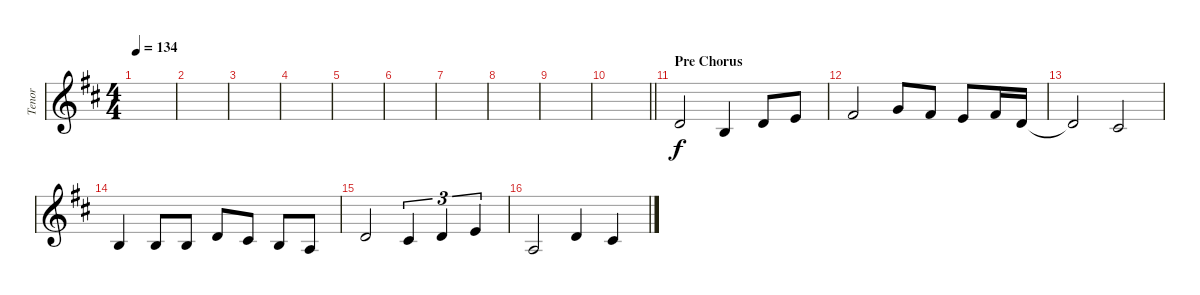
\track ("Tenor" "Tenor") {instrument tenorsax}
\staff {score}
\tuning (E4 B3 G3 D3 A2 E2) {hide}
\ts (4 4)
\tempo 134
\clef g2
\ks bminor
|
|
|
|
|
|
|
|
|
\barLineRight lightlight
|
\section ("" "Pre Chorus")
3.2.2 0.2.4 3.2.8 0.1.8 |
2.1.2 3.1.8 2.1.8 0.1.8 2.1.16 3.2.16 |
3.2{t}.2 2.2.2 |
0.2.4 0.2.8 0.2.8 3.2.8 2.2.8 0.2.8 2.3.8 |
3.2.2 2.2.4{tu (3 2)} 7.3.4{tu (3 2)} 0.1.4{tu (3 2)} |
2.3.2 3.2.4 2.2.4
